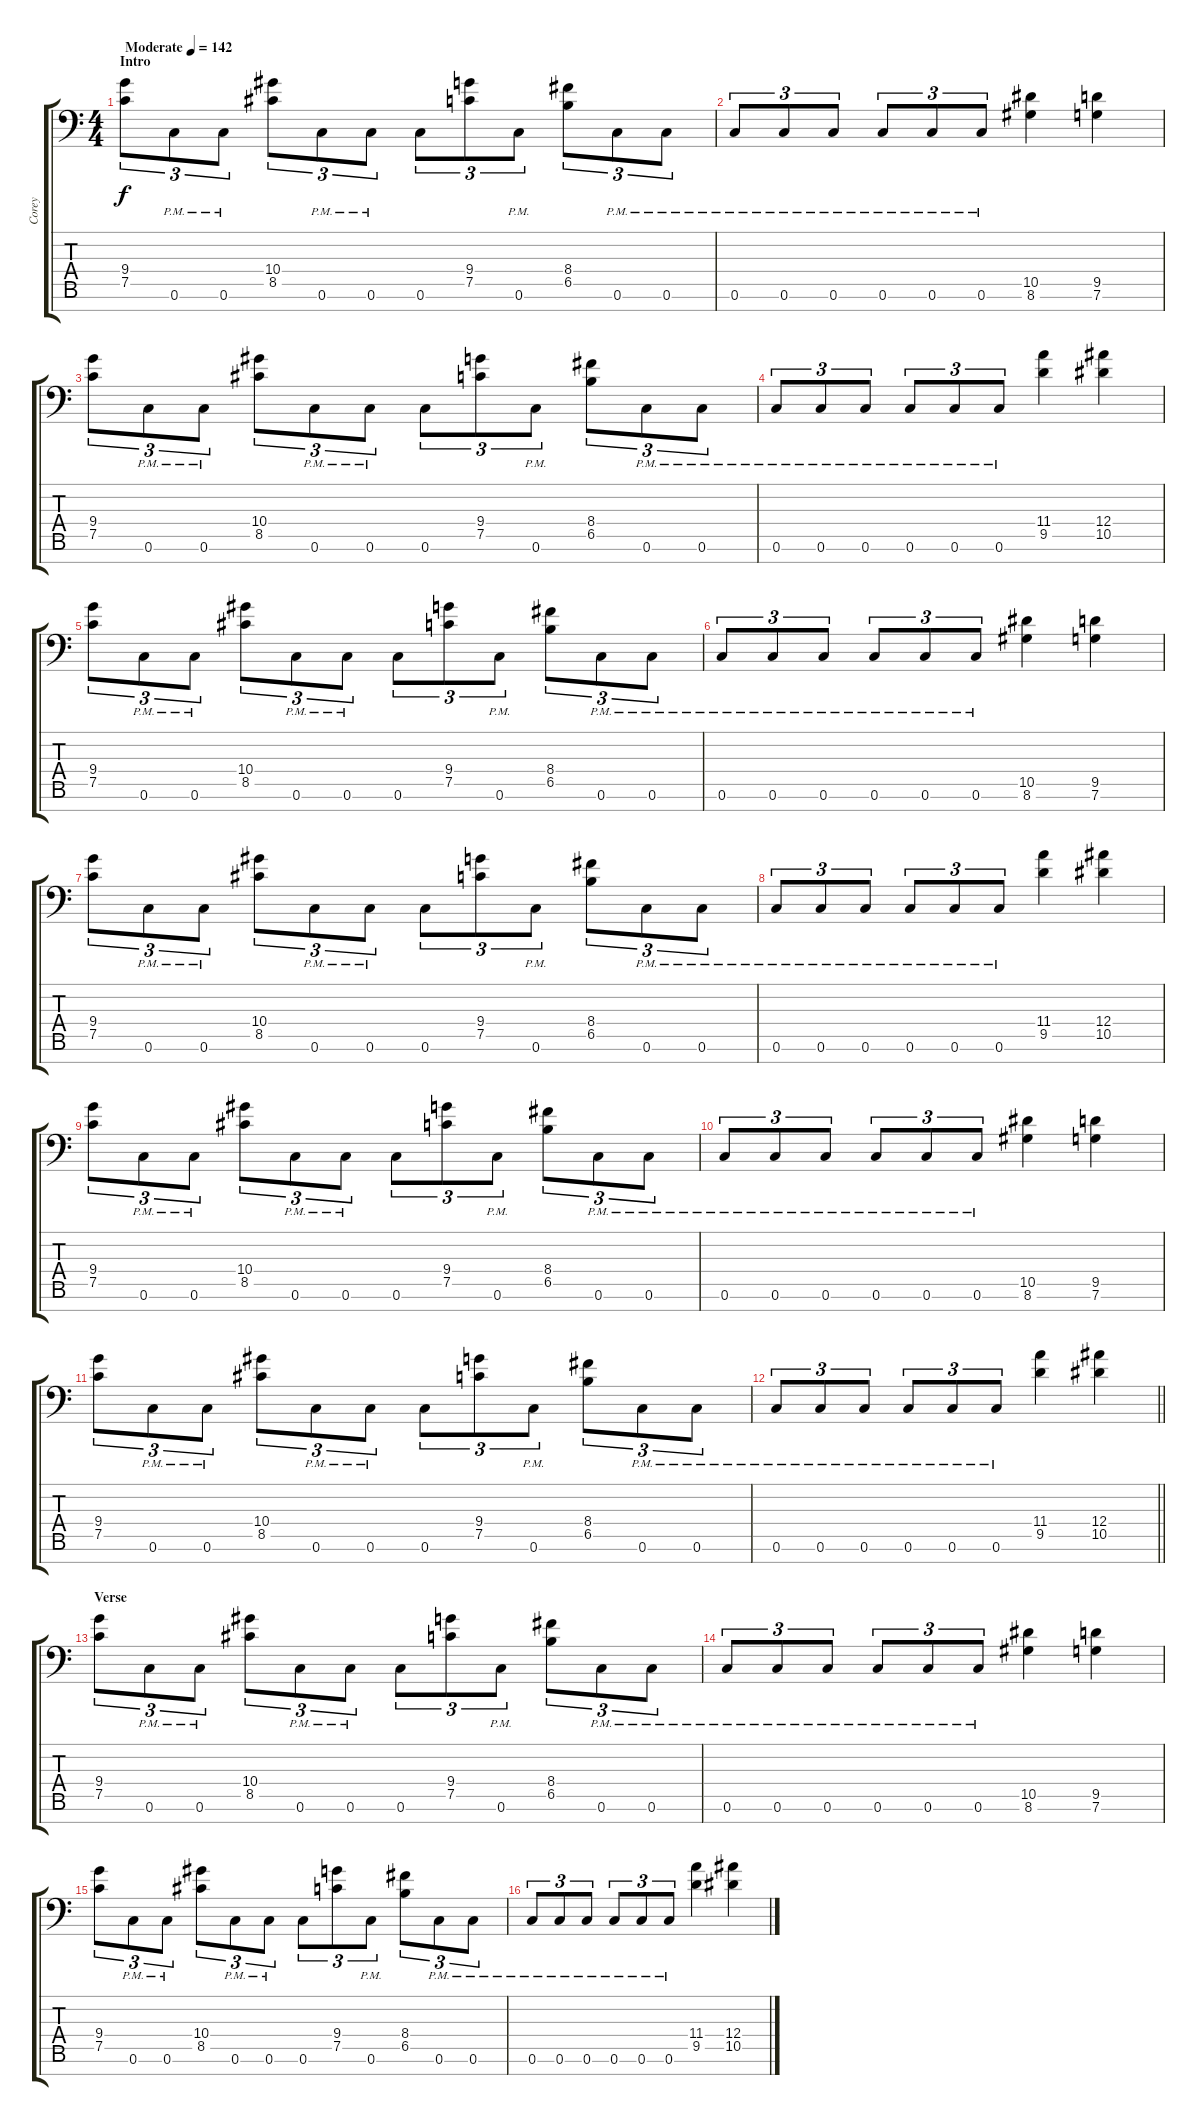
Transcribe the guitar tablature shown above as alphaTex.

\track ("Corey" "Corey") {instrument distortionguitar}
\staff {score tabs}
\tuning (C4 G3 Eb3 Bb2 F2 C2 G1) {hide}
\ts (4 4)
\section ("" "Intro")
\tempo (142 "Moderate")
\clef f4
\ks c
(9.4 7.5).8{tu (3 2) dy f instrument distortionguitar} 0.6{pm}.8{tu (3 2)} 0.6{pm}.8{tu (3 2)} (10.4 8.5).8{tu (3 2)} 0.6{pm}.8{tu (3 2)} 0.6{pm}.8{tu (3 2)} 0.6.8{tu (3 2)} (9.4 7.5).8{tu (3 2)} 0.6{pm}.8{tu (3 2)} (8.4 6.5).8{tu (3 2)} 0.6{pm}.8{tu (3 2)} 0.6{pm}.8{tu (3 2)} |
0.6{pm}.8{tu (3 2)} 0.6{pm}.8{tu (3 2)} 0.6{pm}.8{tu (3 2)} 0.6{pm}.8{tu (3 2)} 0.6{pm}.8{tu (3 2)} 0.6{pm}.8{tu (3 2)} (10.5 8.6).4 (9.5 7.6).4 |
(9.4 7.5).8{tu (3 2)} 0.6{pm}.8{tu (3 2)} 0.6{pm}.8{tu (3 2)} (10.4 8.5).8{tu (3 2)} 0.6{pm}.8{tu (3 2)} 0.6{pm}.8{tu (3 2)} 0.6.8{tu (3 2)} (9.4 7.5).8{tu (3 2)} 0.6{pm}.8{tu (3 2)} (8.4 6.5).8{tu (3 2)} 0.6{pm}.8{tu (3 2)} 0.6{pm}.8{tu (3 2)} |
0.6{pm}.8{tu (3 2)} 0.6{pm}.8{tu (3 2)} 0.6{pm}.8{tu (3 2)} 0.6{pm}.8{tu (3 2)} 0.6{pm}.8{tu (3 2)} 0.6{pm}.8{tu (3 2)} (11.4 9.5).4 (12.4 10.5).4 |
(9.4 7.5).8{tu (3 2)} 0.6{pm}.8{tu (3 2)} 0.6{pm}.8{tu (3 2)} (10.4 8.5).8{tu (3 2)} 0.6{pm}.8{tu (3 2)} 0.6{pm}.8{tu (3 2)} 0.6.8{tu (3 2)} (9.4 7.5).8{tu (3 2)} 0.6{pm}.8{tu (3 2)} (8.4 6.5).8{tu (3 2)} 0.6{pm}.8{tu (3 2)} 0.6{pm}.8{tu (3 2)} |
0.6{pm}.8{tu (3 2)} 0.6{pm}.8{tu (3 2)} 0.6{pm}.8{tu (3 2)} 0.6{pm}.8{tu (3 2)} 0.6{pm}.8{tu (3 2)} 0.6{pm}.8{tu (3 2)} (10.5 8.6).4 (9.5 7.6).4 |
(9.4 7.5).8{tu (3 2)} 0.6{pm}.8{tu (3 2)} 0.6{pm}.8{tu (3 2)} (10.4 8.5).8{tu (3 2)} 0.6{pm}.8{tu (3 2)} 0.6{pm}.8{tu (3 2)} 0.6.8{tu (3 2)} (9.4 7.5).8{tu (3 2)} 0.6{pm}.8{tu (3 2)} (8.4 6.5).8{tu (3 2)} 0.6{pm}.8{tu (3 2)} 0.6{pm}.8{tu (3 2)} |
0.6{pm}.8{tu (3 2)} 0.6{pm}.8{tu (3 2)} 0.6{pm}.8{tu (3 2)} 0.6{pm}.8{tu (3 2)} 0.6{pm}.8{tu (3 2)} 0.6{pm}.8{tu (3 2)} (11.4 9.5).4 (12.4 10.5).4 |
(9.4 7.5).8{tu (3 2)} 0.6{pm}.8{tu (3 2)} 0.6{pm}.8{tu (3 2)} (10.4 8.5).8{tu (3 2)} 0.6{pm}.8{tu (3 2)} 0.6{pm}.8{tu (3 2)} 0.6.8{tu (3 2)} (9.4 7.5).8{tu (3 2)} 0.6{pm}.8{tu (3 2)} (8.4 6.5).8{tu (3 2)} 0.6{pm}.8{tu (3 2)} 0.6{pm}.8{tu (3 2)} |
0.6{pm}.8{tu (3 2)} 0.6{pm}.8{tu (3 2)} 0.6{pm}.8{tu (3 2)} 0.6{pm}.8{tu (3 2)} 0.6{pm}.8{tu (3 2)} 0.6{pm}.8{tu (3 2)} (10.5 8.6).4 (9.5 7.6).4 |
(9.4 7.5).8{tu (3 2)} 0.6{pm}.8{tu (3 2)} 0.6{pm}.8{tu (3 2)} (10.4 8.5).8{tu (3 2)} 0.6{pm}.8{tu (3 2)} 0.6{pm}.8{tu (3 2)} 0.6.8{tu (3 2)} (9.4 7.5).8{tu (3 2)} 0.6{pm}.8{tu (3 2)} (8.4 6.5).8{tu (3 2)} 0.6{pm}.8{tu (3 2)} 0.6{pm}.8{tu (3 2)} |
\barLineRight lightlight
0.6{pm}.8{tu (3 2)} 0.6{pm}.8{tu (3 2)} 0.6{pm}.8{tu (3 2)} 0.6{pm}.8{tu (3 2)} 0.6{pm}.8{tu (3 2)} 0.6{pm}.8{tu (3 2)} (11.4 9.5).4 (12.4 10.5).4 |
\section ("" "Verse")
(9.4 7.5).8{tu (3 2)} 0.6{pm}.8{tu (3 2)} 0.6{pm}.8{tu (3 2)} (10.4 8.5).8{tu (3 2)} 0.6{pm}.8{tu (3 2)} 0.6{pm}.8{tu (3 2)} 0.6.8{tu (3 2)} (9.4 7.5).8{tu (3 2)} 0.6{pm}.8{tu (3 2)} (8.4 6.5).8{tu (3 2)} 0.6{pm}.8{tu (3 2)} 0.6{pm}.8{tu (3 2)} |
0.6{pm}.8{tu (3 2)} 0.6{pm}.8{tu (3 2)} 0.6{pm}.8{tu (3 2)} 0.6{pm}.8{tu (3 2)} 0.6{pm}.8{tu (3 2)} 0.6{pm}.8{tu (3 2)} (10.5 8.6).4 (9.5 7.6).4 |
(9.4 7.5).8{tu (3 2)} 0.6{pm}.8{tu (3 2)} 0.6{pm}.8{tu (3 2)} (10.4 8.5).8{tu (3 2)} 0.6{pm}.8{tu (3 2)} 0.6{pm}.8{tu (3 2)} 0.6.8{tu (3 2)} (9.4 7.5).8{tu (3 2)} 0.6{pm}.8{tu (3 2)} (8.4 6.5).8{tu (3 2)} 0.6{pm}.8{tu (3 2)} 0.6{pm}.8{tu (3 2)} |
0.6{pm}.8{tu (3 2)} 0.6{pm}.8{tu (3 2)} 0.6{pm}.8{tu (3 2)} 0.6{pm}.8{tu (3 2)} 0.6{pm}.8{tu (3 2)} 0.6{pm}.8{tu (3 2)} (11.4 9.5).4 (12.4 10.5).4
